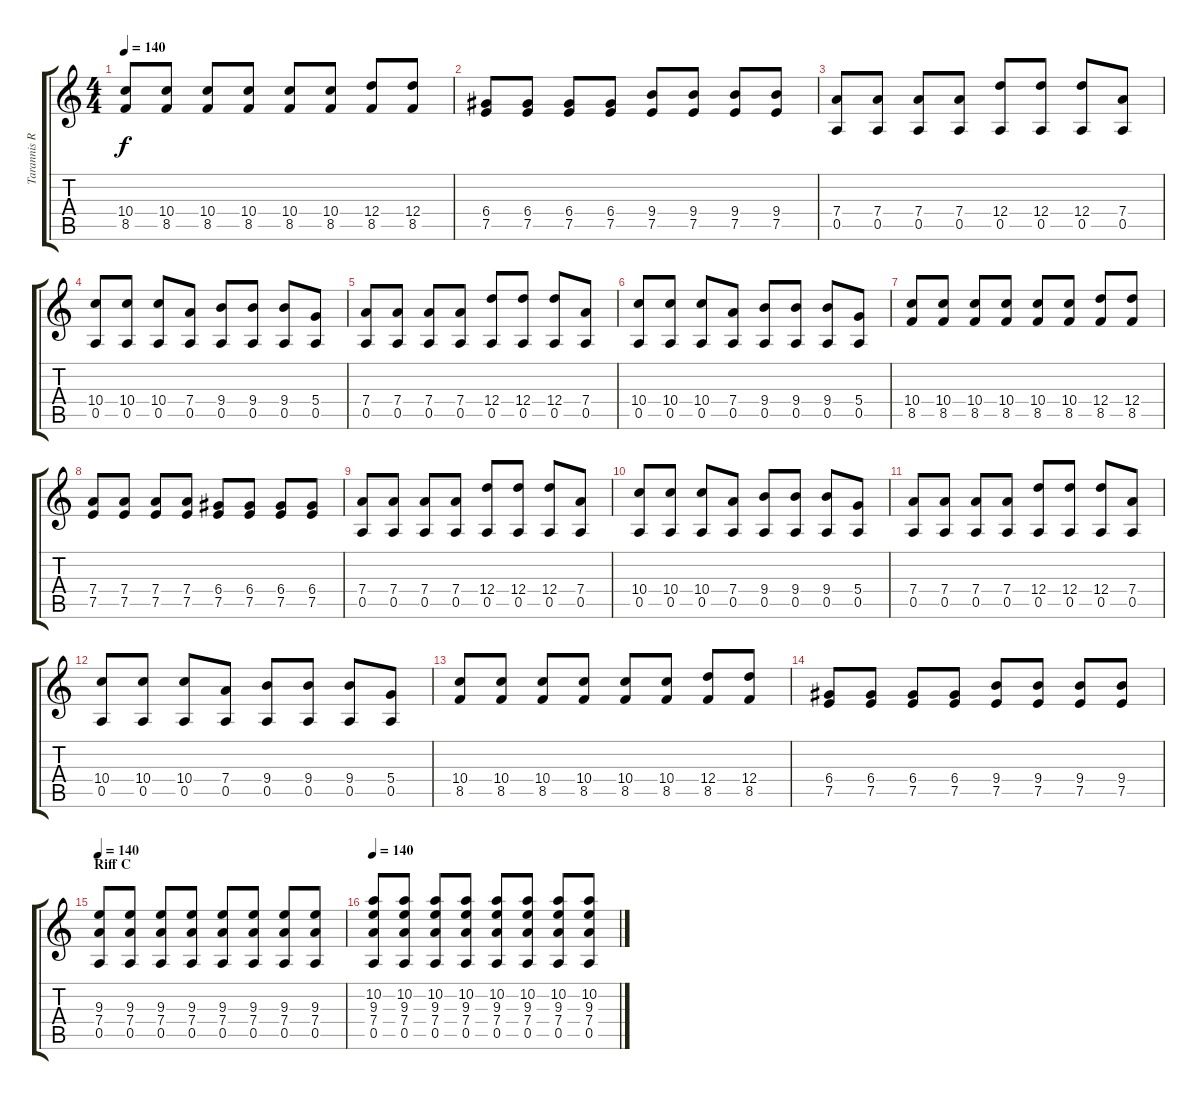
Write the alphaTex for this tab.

\track ("Tarannis Rythm Guitar 2" "Tarannis R") {instrument overdrivenguitar}
\staff {score tabs}
\tuning (E4 B3 G3 D3 A2 E2) {hide}
\ts (4 4)
\tempo 140
\clef g2
\ks c
(10.4 8.5).8{dy f} (10.4 8.5).8 (10.4 8.5).8 (10.4 8.5).8 (10.4 8.5).8 (10.4 8.5).8 (12.4 8.5).8 (12.4 8.5).8 |
(6.4 7.5).8 (6.4 7.5).8 (6.4 7.5).8 (6.4 7.5).8 (9.4 7.5).8 (9.4 7.5).8 (9.4 7.5).8 (9.4 7.5).8 |
(7.4 0.5).8 (7.4 0.5).8 (7.4 0.5).8 (7.4 0.5).8 (12.4 0.5).8 (12.4 0.5).8 (12.4 0.5).8 (7.4 0.5).8 |
(10.4 0.5).8 (10.4 0.5).8 (10.4 0.5).8 (7.4 0.5).8 (9.4 0.5).8 (9.4 0.5).8 (9.4 0.5).8 (5.4 0.5).8 |
(7.4 0.5).8 (7.4 0.5).8 (7.4 0.5).8 (7.4 0.5).8 (12.4 0.5).8 (12.4 0.5).8 (12.4 0.5).8 (7.4 0.5).8 |
(10.4 0.5).8 (10.4 0.5).8 (10.4 0.5).8 (7.4 0.5).8 (9.4 0.5).8 (9.4 0.5).8 (9.4 0.5).8 (5.4 0.5).8 |
(10.4 8.5).8 (10.4 8.5).8 (10.4 8.5).8 (10.4 8.5).8 (10.4 8.5).8 (10.4 8.5).8 (12.4 8.5).8 (12.4 8.5).8 |
(7.4 7.5).8 (7.4 7.5).8 (7.4 7.5).8 (7.4 7.5).8 (6.4 7.5).8 (6.4 7.5).8 (6.4 7.5).8 (6.4 7.5).8 |
(7.4 0.5).8 (7.4 0.5).8 (7.4 0.5).8 (7.4 0.5).8 (12.4 0.5).8 (12.4 0.5).8 (12.4 0.5).8 (7.4 0.5).8 |
(10.4 0.5).8 (10.4 0.5).8 (10.4 0.5).8 (7.4 0.5).8 (9.4 0.5).8 (9.4 0.5).8 (9.4 0.5).8 (5.4 0.5).8 |
(7.4 0.5).8 (7.4 0.5).8 (7.4 0.5).8 (7.4 0.5).8 (12.4 0.5).8 (12.4 0.5).8 (12.4 0.5).8 (7.4 0.5).8 |
(10.4 0.5).8 (10.4 0.5).8 (10.4 0.5).8 (7.4 0.5).8 (9.4 0.5).8 (9.4 0.5).8 (9.4 0.5).8 (5.4 0.5).8 |
(10.4 8.5).8 (10.4 8.5).8 (10.4 8.5).8 (10.4 8.5).8 (10.4 8.5).8 (10.4 8.5).8 (12.4 8.5).8 (12.4 8.5).8 |
(6.4 7.5).8 (6.4 7.5).8 (6.4 7.5).8 (6.4 7.5).8 (9.4 7.5).8 (9.4 7.5).8 (9.4 7.5).8 (9.4 7.5).8 |
\section ("" "Riff C")
\tempo 140
(9.3 7.4 0.5).8 (9.3 7.4 0.5).8 (9.3 7.4 0.5).8 (9.3 7.4 0.5).8 (9.3 7.4 0.5).8 (9.3 7.4 0.5).8 (9.3 7.4 0.5).8 (9.3 7.4 0.5).8 |
\tempo 140
(10.2 9.3 7.4 0.5).8 (10.2 9.3 7.4 0.5).8 (10.2 9.3 7.4 0.5).8 (10.2 9.3 7.4 0.5).8 (10.2 9.3 7.4 0.5).8 (10.2 9.3 7.4 0.5).8 (10.2 9.3 7.4 0.5).8 (10.2 9.3 7.4 0.5).8
